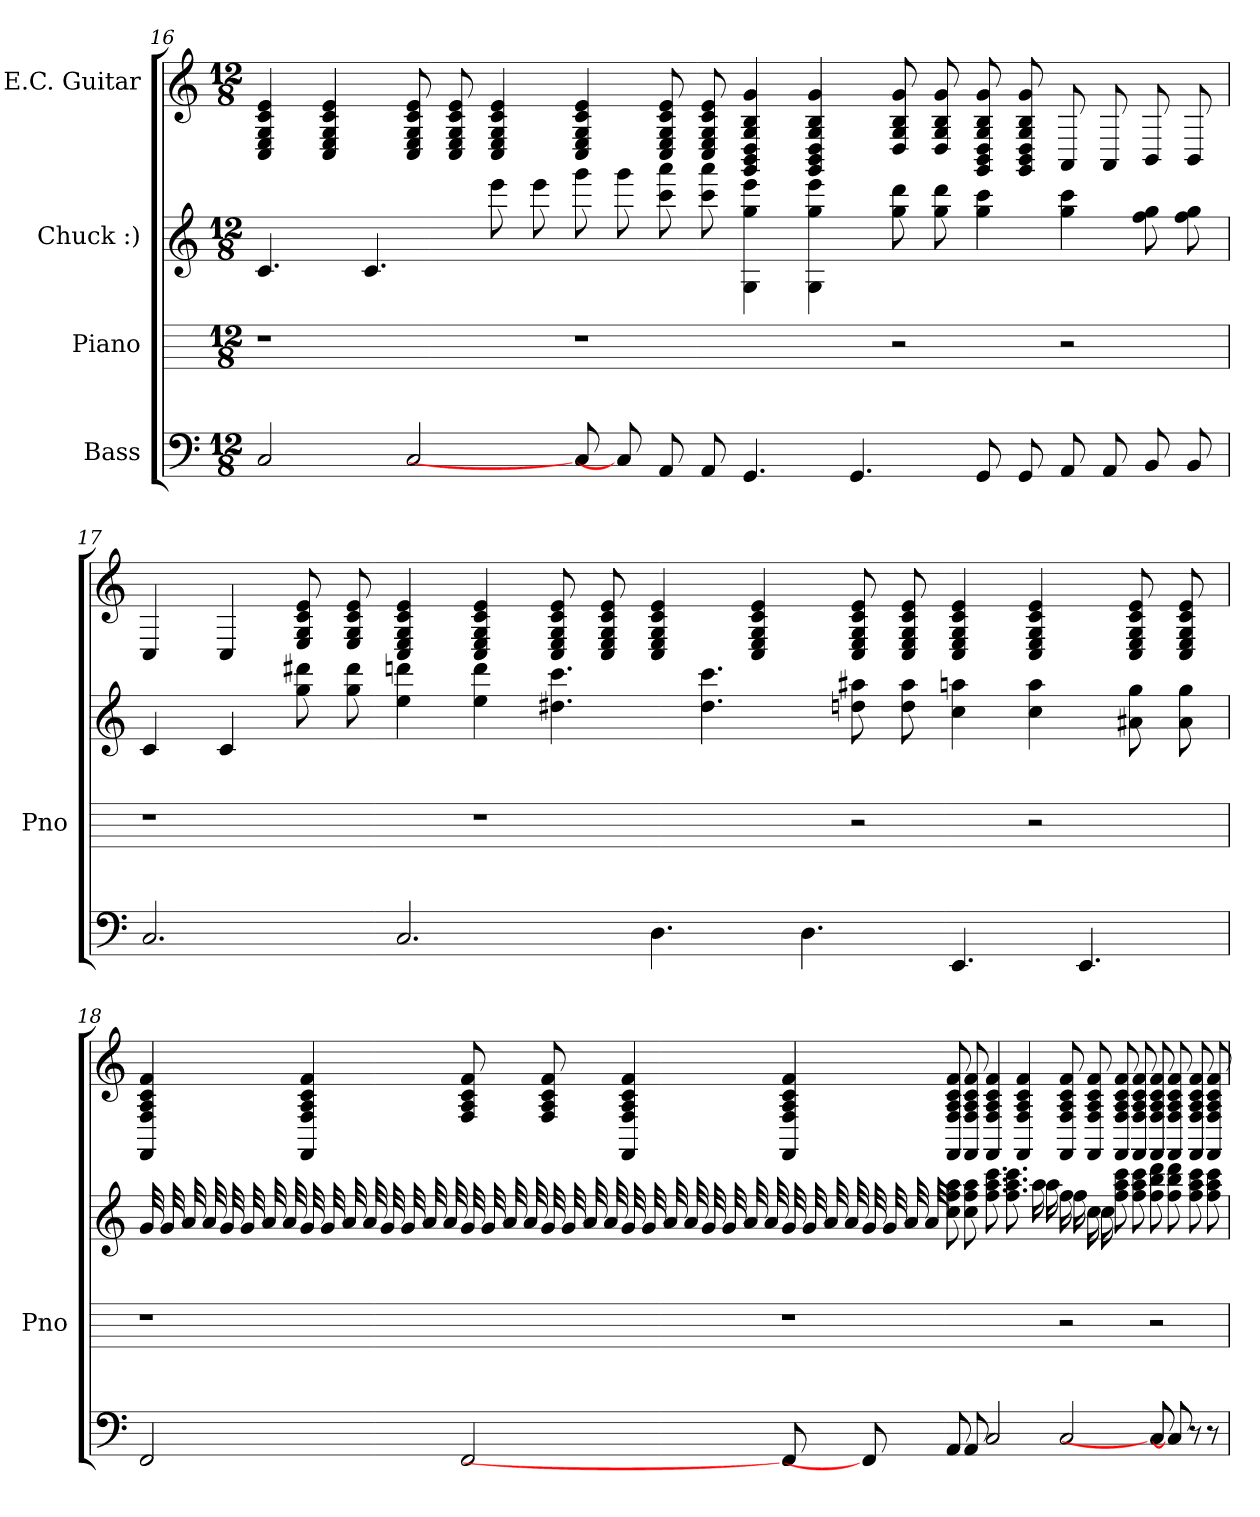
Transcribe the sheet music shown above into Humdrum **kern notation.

**kern	**kern	**kern	**kern
*part4	*part3	*part2	*part1
*staff4	*staff3	*staff2	*staff1
*I"Bass	*I"Piano	*I"Chuck :)	*I"E.C. Guitar
*	*I'Pno	*	*
*	*	*	*
*k[]	*k[]	*k[]	*k[]
*M12/8	*M12/8	*M12/8	*M12/8
=16	=16	=16	=16
2C	1r	4.c	4e 4c 4G 4E 4C
.	.	.	4e 4c 4G 4E 4C
.	.	4.c	.
2C	.	.	8e 8c 8G 8E 8C
.	.	.	8e 8c 8G 8E 8C
.	.	8eee	4e 4c 4G 4E 4C
.	.	8eee	.
8C]	1r	8ggg	4e 4c 4G 4E 4C
8C]	.	8ggg	.
8AA	.	8aaa 8ccc	8e 8c 8G 8E 8C
8AA	.	8aaa 8ccc	8e 8c 8G 8E 8C
4.GG	.	4eee 4gg 4G	4g 4B 4G 4D 4BB 4GG
.	.	4eee 4gg 4G	4g 4B 4G 4D 4BB 4GG
4.GG	.	.	.
.	2r	8ddd 8gg	8g 8B 8G 8D
.	.	8ddd 8gg	8g 8B 8G 8D
8GG	.	4ccc 4gg	8g 8B 8G 8D 8BB 8GG
8GG	.	.	8g 8B 8G 8D 8BB 8GG
8AA	2r	4ccc 4gg	8AA
8AA	.	.	8AA
8BB	.	8gg 8ff	8BB
8BB	.	8gg 8ff	8BB
=17	=17	=17	=17
2.C	1r	4c	4C
.	.	4c	4C
.	.	8ddd# 8gg	8e 8c 8G 8E
.	.	8ddd# 8gg	8e 8c 8G 8E
2.C	.	4ddd 4ee	4e 4c 4G 4E 4C
.	1r	4ddd 4ee	4e 4c 4G 4E 4C
.	.	4.ccc 4.dd#	8e 8c 8G 8E 8C
.	.	.	8e 8c 8G 8E 8C
4.D	.	.	4e 4c 4G 4E 4C
.	.	4.ccc 4.dd#	.
.	.	.	4e 4c 4G 4E 4C
4.D	.	.	.
.	2r	8aa# 8dd	8e 8c 8G 8E 8C
.	.	8aa# 8dd	8e 8c 8G 8E 8C
4.EE	.	4aa 4cc	4e 4c 4G 4E 4C
.	2r	4aa 4cc	4e 4c 4G 4E 4C
4.EE	.	.	.
.	.	8gg 8a#	8e 8c 8G 8E 8C
.	.	8gg 8a#	8e 8c 8G 8E 8C
=18	=18	=18	=18
2FF	1r	32g	4f 4c 4A 4F 4FF
.	.	32g	.
.	.	32a	.
.	.	32a	.
.	.	32g	.
.	.	32g	.
.	.	32a	.
.	.	32a	.
.	.	32g	4f 4c 4A 4F 4FF
.	.	32g	.
.	.	32a	.
.	.	32a	.
.	.	32g	.
.	.	32g	.
.	.	32a	.
.	.	32a	.
2FF	.	32g	8f 8c 8A 8F
.	.	32g	.
.	.	32a	.
.	.	32a	.
.	.	32g	8f 8c 8A 8F
.	.	32g	.
.	.	32a	.
.	.	32a	.
.	.	32g	4f 4c 4A 4F 4FF
.	.	32g	.
.	.	32a	.
.	.	32a	.
.	.	32g	.
.	.	32g	.
.	.	32a	.
.	.	32a	.
8FF]	1r	32g	4f 4c 4A 4F 4FF
.	.	32g	.
.	.	32a	.
.	.	32a	.
8FF]	.	32g	.
.	.	32g	.
.	.	32a	.
.	.	32a	.
8AA	.	8aa 8ff 8cc	8f 8c 8A 8F 8FF
8AA	.	8aa 8ff 8cc	8f 8c 8A 8F 8FF
2C	.	8.ccc 8.aa 8.ff	4f 4c 4A 4F 4FF
.	.	8.ccc 8.aa 8.ff	.
.	.	.	4f 4c 4A 4F 4FF
.	.	16aa	.
.	.	16aa	.
2C	2r	16ff	8f 8c 8A 8F 8FF
.	.	16ff	.
.	.	16cc	8f 8c 8A 8F 8FF
.	.	16cc	.
.	.	8ccc 8aa 8ff	8f 8c 8A 8F 8FF
.	.	8ccc 8aa 8ff	8f 8c 8A 8F 8FF
8C]	2r	8ddd 8bb 8ff	8f 8c 8A 8F 8FF
8C]	.	8ddd 8bb 8ff	8f 8c 8A 8F 8FF
8r	.	8ccc 8aa 8ff	8f 8c 8A 8F 8FF
8r	.	8ccc 8aa 8ff	8f 8c 8A 8F 8FF
=	=	=	=
*-	*-	*-	*-
